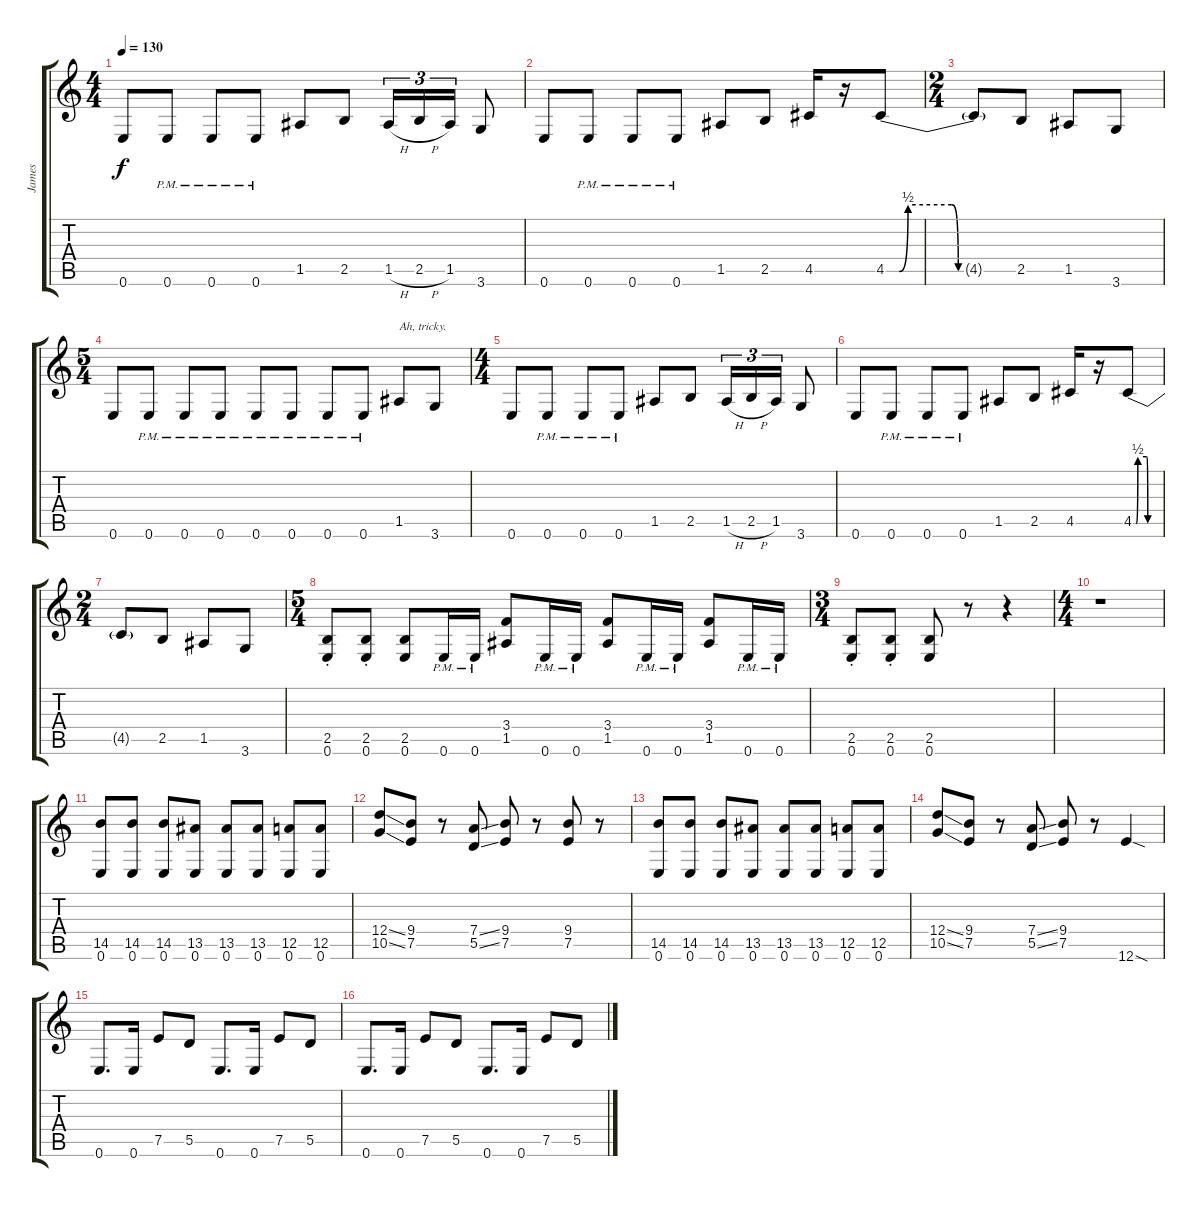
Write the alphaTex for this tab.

\track ("James" "James") {instrument distortionguitar}
\staff {score tabs}
\tuning (E4 B3 G3 D3 A2 E2) {hide}
\ts (4 4)
\tempo 130
\clef g2
\ks c
0.6.8{dy f} 0.6{pm}.8 0.6{pm}.8 0.6{pm}.8 1.5.8 2.5.8 1.5{h}.16{tu (3 2)} 2.5{h}.16{tu (3 2)} 1.5.16{tu (3 2)} 3.6.8 |
0.6.8 0.6{pm}.8 0.6{pm}.8 0.6{pm}.8 1.5.8 2.5.8 4.5.16 r.16 4.5{be (custom 0 0 6 0 10 2 30 2 33 0 45 0 60 0)}.8 |
\ts (2 4)
4.5{t}.8 2.5.8 1.5.8 3.6.8 |
\ts (5 4)
0.6.8 0.6{pm}.8 0.6{pm}.8 0.6{pm}.8 0.6{pm}.8 0.6{pm}.8 0.6{pm}.8 0.6{pm}.8 1.5.8{txt "Ah, tricky."} 3.6.8 |
\ts (4 4)
0.6.8 0.6{pm}.8 0.6{pm}.8 0.6{pm}.8 1.5.8 2.5.8 1.5{h}.16{tu (3 2)} 2.5{h}.16{tu (3 2)} 1.5.16{tu (3 2)} 3.6.8 |
0.6.8 0.6{pm}.8 0.6{pm}.8 0.6{pm}.8 1.5.8 2.5.8 4.5.16 r.16 4.5{be (custom 0 0 6 0 10 2 30 2 33 0 45 0 60 0)}.8 |
\ts (2 4)
4.5{t}.8 2.5.8 1.5.8 3.6.8 |
\ts (5 4)
\section ("" "")
(2.5{st} 0.6{st}).8 (2.5{st} 0.6{st}).8 (2.5 0.6).8 0.6{pm}.16 0.6{pm}.16 (3.4 1.5).8 0.6{pm}.16 0.6{pm}.16 (3.4 1.5).8 0.6{pm}.16 0.6{pm}.16 (3.4 1.5).8 0.6{pm}.16 0.6{pm}.16 |
\ts (3 4)
(2.5{st} 0.6{st}).8 (2.5{st} 0.6{st}).8 (2.5 0.6).8 r.8 r.4 |
\ts (4 4)
\section ("" "")
r.1 |
\section ("" "")
(14.5 0.6).8 (14.5 0.6).8 (14.5 0.6).8 (13.5 0.6).8 (13.5 0.6).8 (13.5 0.6).8 (12.5 0.6).8 (12.5 0.6).8 |
(12.4{ss} 10.5{ss}).8 (9.4 7.5).8 r.8 (7.4{ss} 5.5{ss}).8 (9.4 7.5).8 r.8 (9.4 7.5).8 r.8 |
(14.5 0.6).8 (14.5 0.6).8 (14.5 0.6).8 (13.5 0.6).8 (13.5 0.6).8 (13.5 0.6).8 (12.5 0.6).8 (12.5 0.6).8 |
(12.4{ss} 10.5{ss}).8 (9.4 7.5).8 r.8 (7.4{ss} 5.5{ss}).8 (9.4 7.5).8 r.8 12.6{sod}.4 |
0.6.8{d} 0.6.16 7.5.8 5.5.8 0.6.8{d} 0.6.16 7.5.8 5.5.8 |
0.6.8{d} 0.6.16 7.5.8 5.5.8 0.6.8{d} 0.6.16 7.5.8 5.5.8
